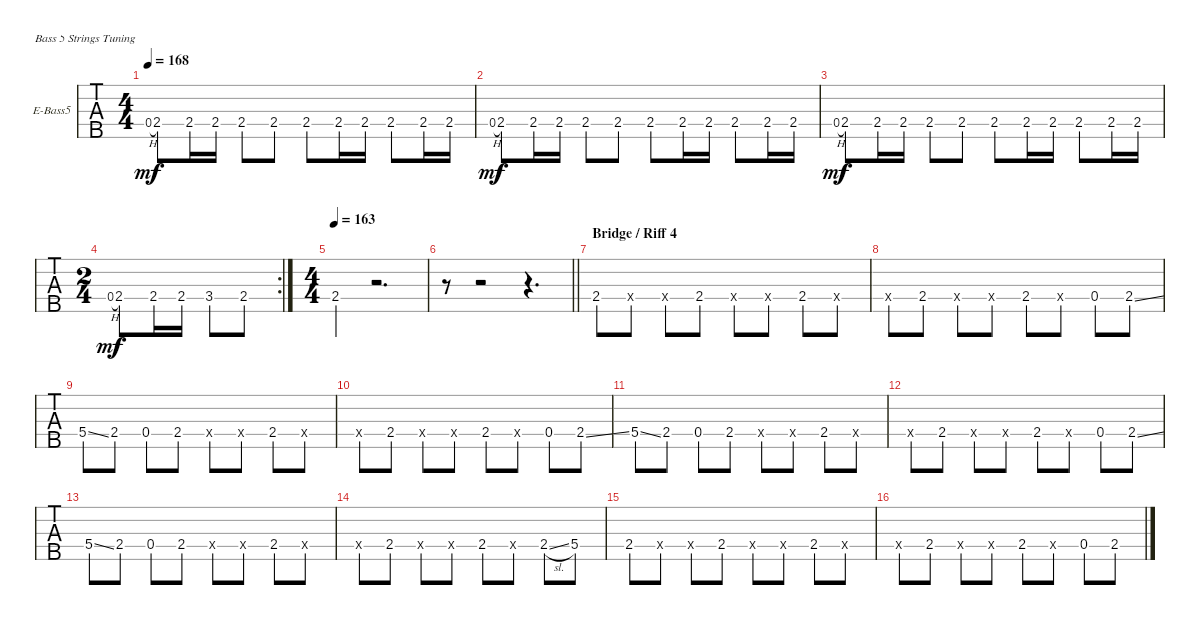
\bracketExtendMode groupsimilarinstruments
\firstSystemTrackNameOrientation horizontal
\otherSystemsTrackNameOrientation horizontal
\track ("Bass" "E-Bass5") {instrument slapbass2}
\staff {tabs}
\tuning (G2 D2 A1 E1 B0)
\ts (4 4)
\tempo 168
\clef f4
\ks c
0.4{h}.8{gr onbeat dy mf} 2.4.8{dy f} 2.4.16 2.4.16 2.4.8 2.4.8 2.4.8 2.4.16 2.4.16 2.4.8 2.4.16 2.4.16 |
0.4{h}.8{gr onbeat dy mf} 2.4.8{dy f} 2.4.16 2.4.16 2.4.8 2.4.8 2.4.8 2.4.16 2.4.16 2.4.8 2.4.16 2.4.16 |
0.4{h}.8{gr onbeat dy mf} 2.4.8{dy f} 2.4.16 2.4.16 2.4.8 2.4.8 2.4.8 2.4.16 2.4.16 2.4.8 2.4.16 2.4.16 |
\rc 2
\ts (2 4)
\beaming (8 2 2)
0.4{h}.8{gr onbeat dy mf} 2.4.8{dy f} 2.4.16 2.4.16 3.4.8 2.4.8 |
\ts (4 4)
\beaming (8 2 2 2 2)
\tempo 163
2.4{st}.4 r.2{d} |
\barLineRight lightlight
r.8 r.2 r.4{d} |
\section ("" "Bridge / Riff 4")
2.4.8 2.4{x}.8 2.4{x}.8 2.4.8 2.4{x}.8 2.4{x}.8 2.4.8 2.4{x}.8 |
2.4{x}.8 2.4.8 2.4{x}.8 2.4{x}.8 2.4.8 2.4{x}.8 0.4.8 2.4{ss}.8 |
5.4{ss}.8 2.4.8 0.4.8 2.4.8 2.4{x}.8 2.4{x}.8 2.4.8 2.4{x}.8 |
2.4{x}.8 2.4.8 2.4{x}.8 2.4{x}.8 2.4.8 2.4{x}.8 0.4.8 2.4{ss}.8 |
5.4{ss}.8 2.4.8 0.4.8 2.4.8 2.4{x}.8 2.4{x}.8 2.4.8 2.4{x}.8 |
2.4{x}.8 2.4.8 2.4{x}.8 2.4{x}.8 2.4.8 2.4{x}.8 0.4.8 2.4{ss}.8 |
5.4{ss}.8 2.4.8 0.4.8 2.4.8 2.4{x}.8 2.4{x}.8 2.4.8 2.4{x}.8 |
2.4{x}.8 2.4.8 2.4{x}.8 2.4{x}.8 2.4.8 2.4{x}.8 2.4{sl}.8 5.4.8 |
2.4.8 2.4{x}.8 2.4{x}.8 2.4.8 2.4{x}.8 2.4{x}.8 2.4.8 2.4{x}.8 |
2.4{x}.8 2.4.8 2.4{x}.8 2.4{x}.8 2.4.8 2.4{x}.8 0.4.8 2.4{ss}.8
